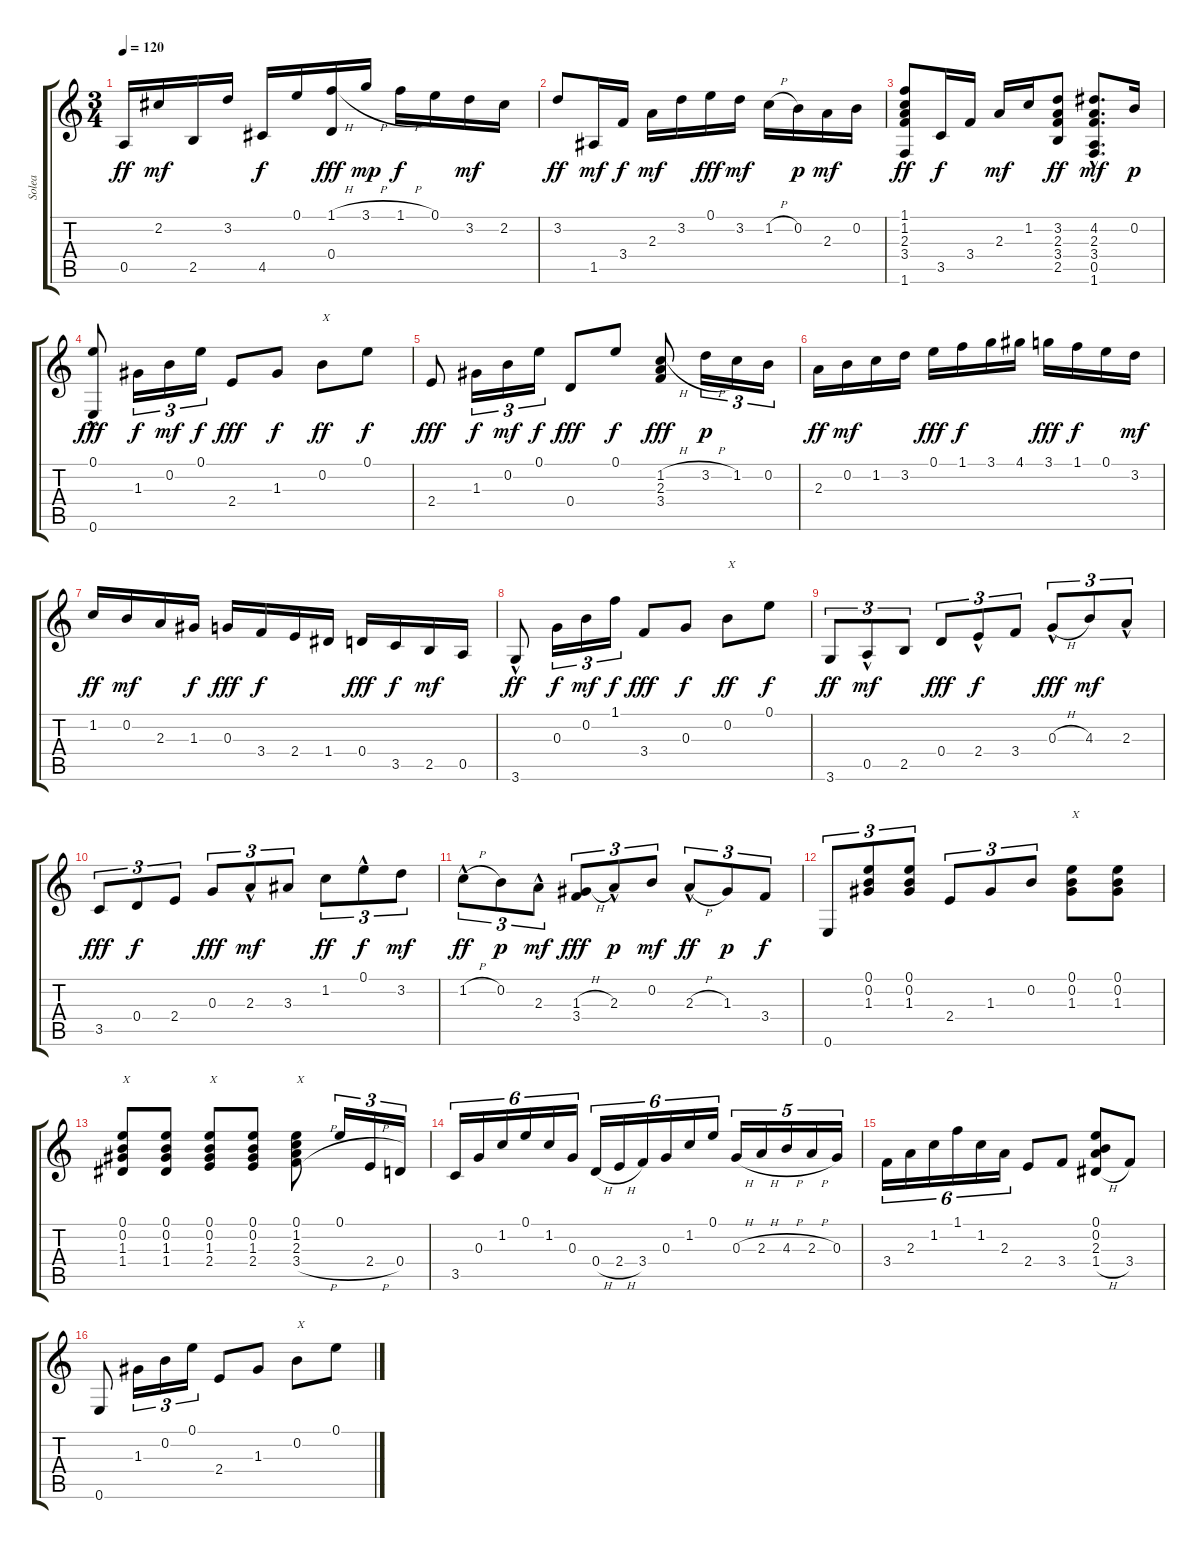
\track ("Solea" "Solea") {instrument acousticguitarnylon}
\staff {score tabs}
\tuning (E4 B3 G3 D3 A2 E2) {hide}
\ts (3 4)
\tempo 120
\clef g2
\ks c
0.5.16{dy ff} 2.2.16{dy mf} 2.5.16 3.2.16 4.5.16{dy f} 0.1.16 (1.1{h} 0.4).16{dy fff} 3.1{h}.16{dy mp} 1.1{h}.16{dy f} 0.1.16 3.2.16{dy mf} 2.2.16 |
3.2.8{dy ff} 1.5.16{dy mf} 3.4.16{dy f} 2.3.16{dy mf} 3.2.16 0.1.16{dy fff} 3.2.16{dy mf} 1.2{h}.16 0.2.16{dy p} 2.3.16{dy mf} 0.2.16 |
(1.1 1.2 2.3 3.4 1.6).8{dy ff} 3.5.16{dy f} 3.4.16 2.3.16{dy mf} 1.2.16 (3.2 2.3 3.4 2.5).8{dy ff} (4.2{hac} 2.3{hac} 3.4{hac} 0.5{hac} 1.6{hac}).8{d dy mf} 0.2.16{dy p} |
(0.1 0.6{hac}).8{dy fff} 1.3.16{tu (3 2) dy f} 0.2.16{tu (3 2) dy mf} 0.1.16{tu (3 2) dy f} 2.4.8{dy fff} 1.3.8{dy f} 0.2.8{txt "X" dy ff} 0.1.8{dy f} |
2.4.8{dy fff} 1.3.16{tu (3 2) dy f} 0.2.16{tu (3 2) dy mf} 0.1.16{tu (3 2) dy f} 0.4.8{dy fff} 0.1.8{dy f} (1.2{h} 2.3 3.4).8{dy fff} 3.2{h}.16{tu (3 2) dy p} 1.2.16{tu (3 2)} 0.2.16{tu (3 2)} |
2.3.16{dy ff} 0.2.16{dy mf} 1.2.16 3.2.16 0.1.16{dy fff} 1.1.16{dy f} 3.1.16 4.1.16 3.1.16{dy fff} 1.1.16{dy f} 0.1.16 3.2.16{dy mf} |
1.2.16{dy ff} 0.2.16{dy mf} 2.3.16 1.3.16{dy f} 0.3.16{dy fff} 3.4.16{dy f} 2.4.16 1.4.16 0.4.16{dy fff} 3.5.16{dy f} 2.5.16{dy mf} 0.5.16 |
3.6{hac}.8{dy ff} 0.3.16{tu (3 2) dy f} 0.2.16{tu (3 2) dy mf} 1.1.16{tu (3 2) dy f} 3.4.8{dy fff} 0.3.8{dy f} 0.2.8{txt "X" dy ff} 0.1.8{dy f} |
3.6.8{tu (3 2) dy ff} 0.5{hac}.8{tu (3 2) dy mf} 2.5.8{tu (3 2)} 0.4.8{tu (3 2) dy fff} 2.4{hac}.8{tu (3 2) dy f} 3.4.8{tu (3 2)} 0.3{h hac}.8{tu (3 2) dy fff} 4.3.8{tu (3 2) dy mf} 2.3{hac}.8{tu (3 2)} |
3.5.8{tu (3 2) dy fff} 0.4.8{tu (3 2) dy f} 2.4.8{tu (3 2)} 0.3.8{tu (3 2) dy fff} 2.3{hac}.8{tu (3 2) dy mf} 3.3.8{tu (3 2)} 1.2.8{tu (3 2) dy ff} 0.1{hac}.8{tu (3 2) dy f} 3.2.8{tu (3 2) dy mf} |
1.2{h hac}.8{tu (3 2) dy ff} 0.2.8{tu (3 2) dy p} 2.3{hac}.8{tu (3 2) dy mf} (1.3{h} 3.4).8{tu (3 2) dy fff} 2.3{hac}.8{tu (3 2) dy p} 0.2.8{tu (3 2) dy mf} 2.3{h hac}.8{tu (3 2) dy ff} 1.3.8{tu (3 2) dy p} 3.4.8{tu (3 2) dy f} |
0.6.8{tu (3 2)} (0.1 0.2 1.3).8{tu (3 2)} (0.1 0.2 1.3).8{tu (3 2)} 2.4.8{tu (3 2)} 1.3.8{tu (3 2)} 0.2.8{tu (3 2)} (0.1 0.2 1.3).8{txt "X"} (0.1 0.2 1.3).8 |
(0.1 0.2 1.3 1.4).8{txt "X"} (0.1 0.2 1.3 1.4).8 (0.1 0.2 1.3 2.4).8{txt "X"} (0.1 0.2 1.3 2.4).8 (0.1 1.2 2.3 3.4{h}).8{txt "X"} 0.1.16{tu (3 2)} 2.4{h}.16{tu (3 2)} 0.4.16{tu (3 2)} |
3.5.16{tu (6 4)} 0.3.16{tu (6 4)} 1.2.16{tu (6 4)} 0.1.16{tu (6 4)} 1.2.16{tu (6 4)} 0.3.16{tu (6 4)} 0.4{h}.16{tu (6 4)} 2.4{h}.16{tu (6 4)} 3.4.16{tu (6 4)} 0.3.16{tu (6 4)} 1.2.16{tu (6 4)} 0.1.16{tu (6 4)} 0.3{h}.16{tu (5 4)} 2.3{h}.16{tu (5 4)} 4.3{h}.16{tu (5 4)} 2.3{h}.16{tu (5 4)} 0.3.16{tu (5 4)} |
3.4.16{tu (6 4)} 2.3.16{tu (6 4)} 1.2.16{tu (6 4)} 1.1.16{tu (6 4)} 1.2.16{tu (6 4)} 2.3.16{tu (6 4)} 2.4.8 3.4.8 (0.1 0.2 2.3 1.4{h}).8 3.4.8 |
0.6.8 1.3.16{tu (3 2)} 0.2.16{tu (3 2)} 0.1.16{tu (3 2)} 2.4.8 1.3.8 0.2.8{txt "X"} 0.1.8
